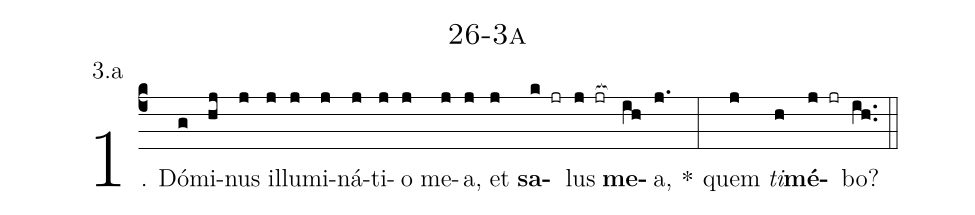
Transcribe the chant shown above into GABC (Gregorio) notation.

name: 26-3a;
annotation: 3.a;
%%
(c4)1. Dó(g)mi(hj)nus(j) il(j)lu(j)mi(j)ná(j)ti(j)o(j) me(j)a,(j) et(j) <b>sa</b>(k jr)lus(j jr[ocb:1{]) <b>me</b>(ih[ocb:0}])a,(j.) *(:) quem(j) <i>ti</i>(h)<b>mé</b>(j jr)bo?(ih..) (::)
